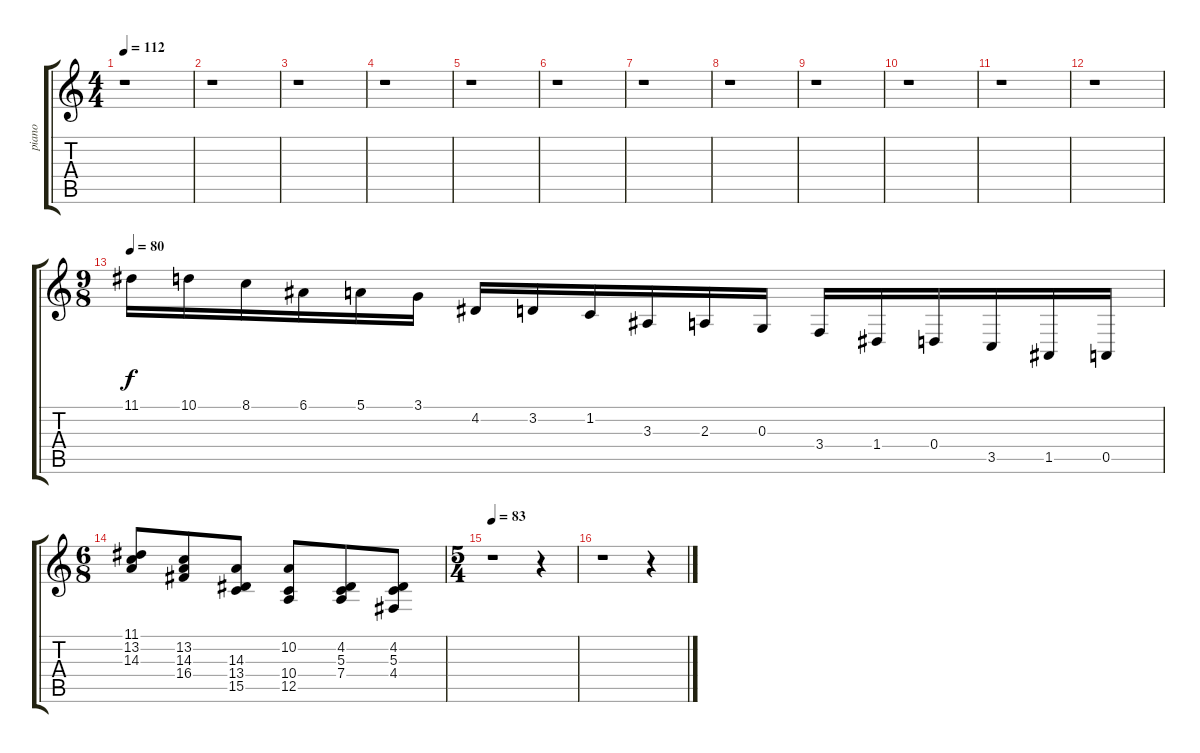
\track ("piano" "piano") {instrument acousticgrandpiano}
\staff {score tabs}
\tuning (E4 B3 G3 D3 A2 E2) {hide}
\ts (4 4)
\tempo 112
\clef g2
\ks c
r.1{dy f} |
r.1 |
r.1 |
r.1 |
r.1 |
r.1 |
r.1 |
r.1 |
r.1 |
r.1 |
r.1 |
r.1 |
\ts (9 8)
\tempo 80
11.1.16 10.1.16 8.1.16 6.1.16 5.1.16 3.1.16 4.2.16 3.2.16 1.2.16 3.3.16 2.3.16 0.3.16 3.4.16 1.4.16 0.4.16 3.5.16 1.5.16 0.5.16 |
\ts (6 8)
(11.1 13.2 14.3).8 (13.2 14.3 16.4).8 (14.3 13.4 15.5).8 (10.2 10.4 12.5).8 (4.2 5.3 7.4).8 (4.2 5.3 4.4).8 |
\ts (5 4)
\tempo 83
r.1 r.4 |
r.1 r.4
